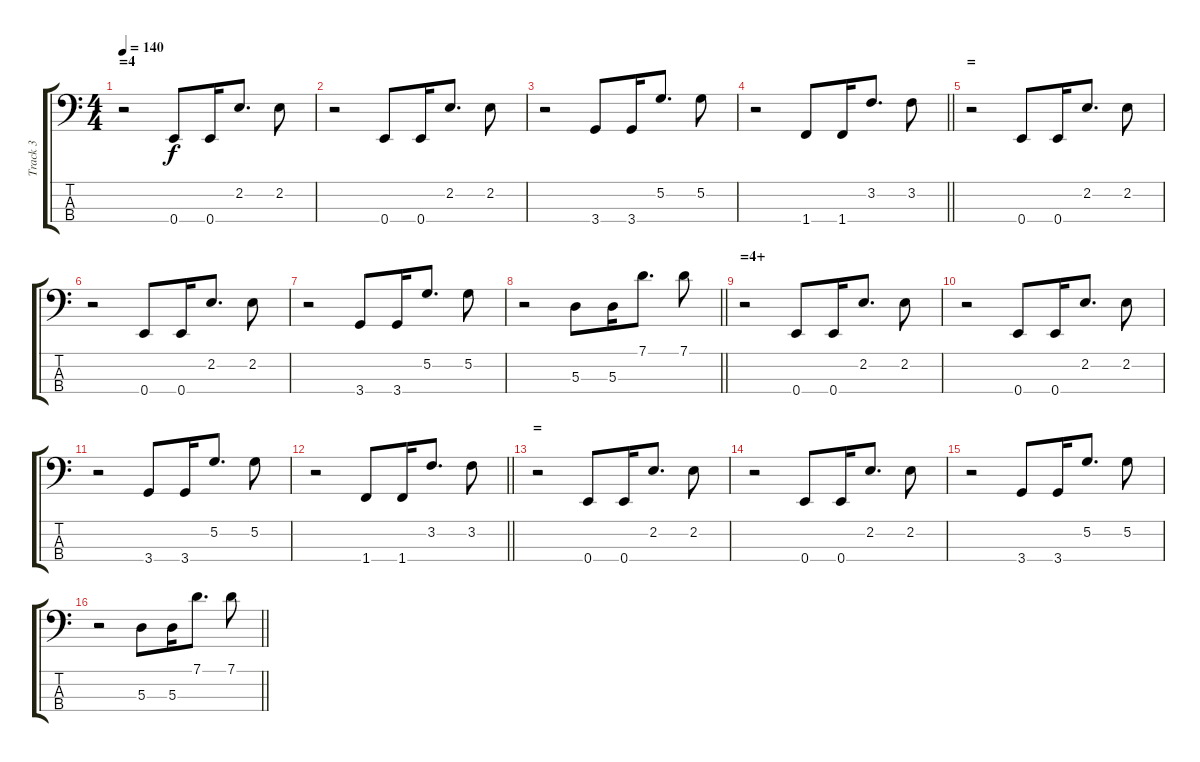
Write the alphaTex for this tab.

\track ("Track 3" "Track 3") {instrument electricbasspick}
\staff {score tabs}
\tuning (G2 D2 A1 E1) {hide}
\ts (4 4)
\section ("" "=4")
\tempo 140
\clef f4
\ks c
r.2{dy f} 0.4.8 0.4.16 2.2.8{d} 2.2.8 |
r.2 0.4.8 0.4.16 2.2.8{d} 2.2.8 |
r.2 3.4.8 3.4.16 5.2.8{d} 5.2.8 |
\barLineRight lightlight
r.2 1.4.8 1.4.16 3.2.8{d} 3.2.8 |
\section ("" "=")
r.2 0.4.8 0.4.16 2.2.8{d} 2.2.8 |
r.2 0.4.8 0.4.16 2.2.8{d} 2.2.8 |
r.2 3.4.8 3.4.16 5.2.8{d} 5.2.8 |
\barLineRight lightlight
r.2 5.3.8 5.3.16 7.1.8{d} 7.1.8 |
\section ("" "=4+")
r.2 0.4.8 0.4.16 2.2.8{d} 2.2.8 |
r.2 0.4.8 0.4.16 2.2.8{d} 2.2.8 |
r.2 3.4.8 3.4.16 5.2.8{d} 5.2.8 |
\barLineRight lightlight
r.2 1.4.8 1.4.16 3.2.8{d} 3.2.8 |
\section ("" "=")
r.2 0.4.8 0.4.16 2.2.8{d} 2.2.8 |
r.2 0.4.8 0.4.16 2.2.8{d} 2.2.8 |
r.2 3.4.8 3.4.16 5.2.8{d} 5.2.8 |
\barLineRight lightlight
r.2 5.3.8 5.3.16 7.1.8{d} 7.1.8
